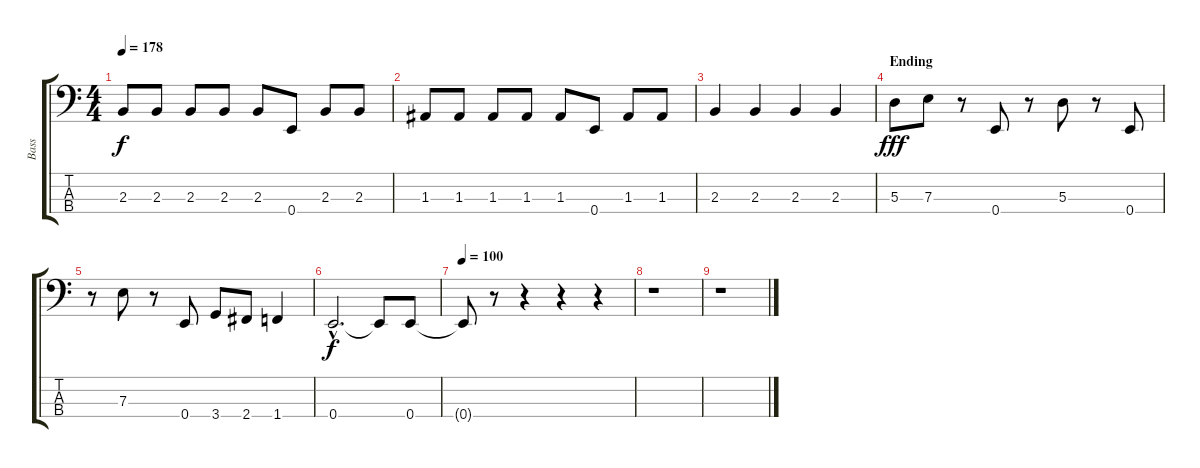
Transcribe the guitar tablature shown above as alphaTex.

\track ("Bass" "Bass") {instrument electricbasspick}
\staff {score tabs}
\tuning (G2 D2 A1 E1) {hide}
\ts (4 4)
\tempo 178
\clef f4
\ks c
2.3.8{dy f} 2.3.8 2.3.8 2.3.8 2.3.8 0.4.8 2.3.8 2.3.8 |
1.3.8 1.3.8 1.3.8 1.3.8 1.3.8 0.4.8 1.3.8 1.3.8 |
2.3.4 2.3.4 2.3.4 2.3.4 |
\section ("" "Ending")
5.3.8{dy fff} 7.3.8 r.8 0.4.8 r.8 5.3.8 r.8 0.4.8 |
r.8 7.3.8 r.8 0.4.8 3.4.8 2.4.8 1.4.4 |
0.4{hac}.2{d dy f} 0.4{t}.8 0.4.8 |
\tempo 100
0.4{t}.8 r.8 r.4 r.4 r.4 |
r.1 |
r.1
